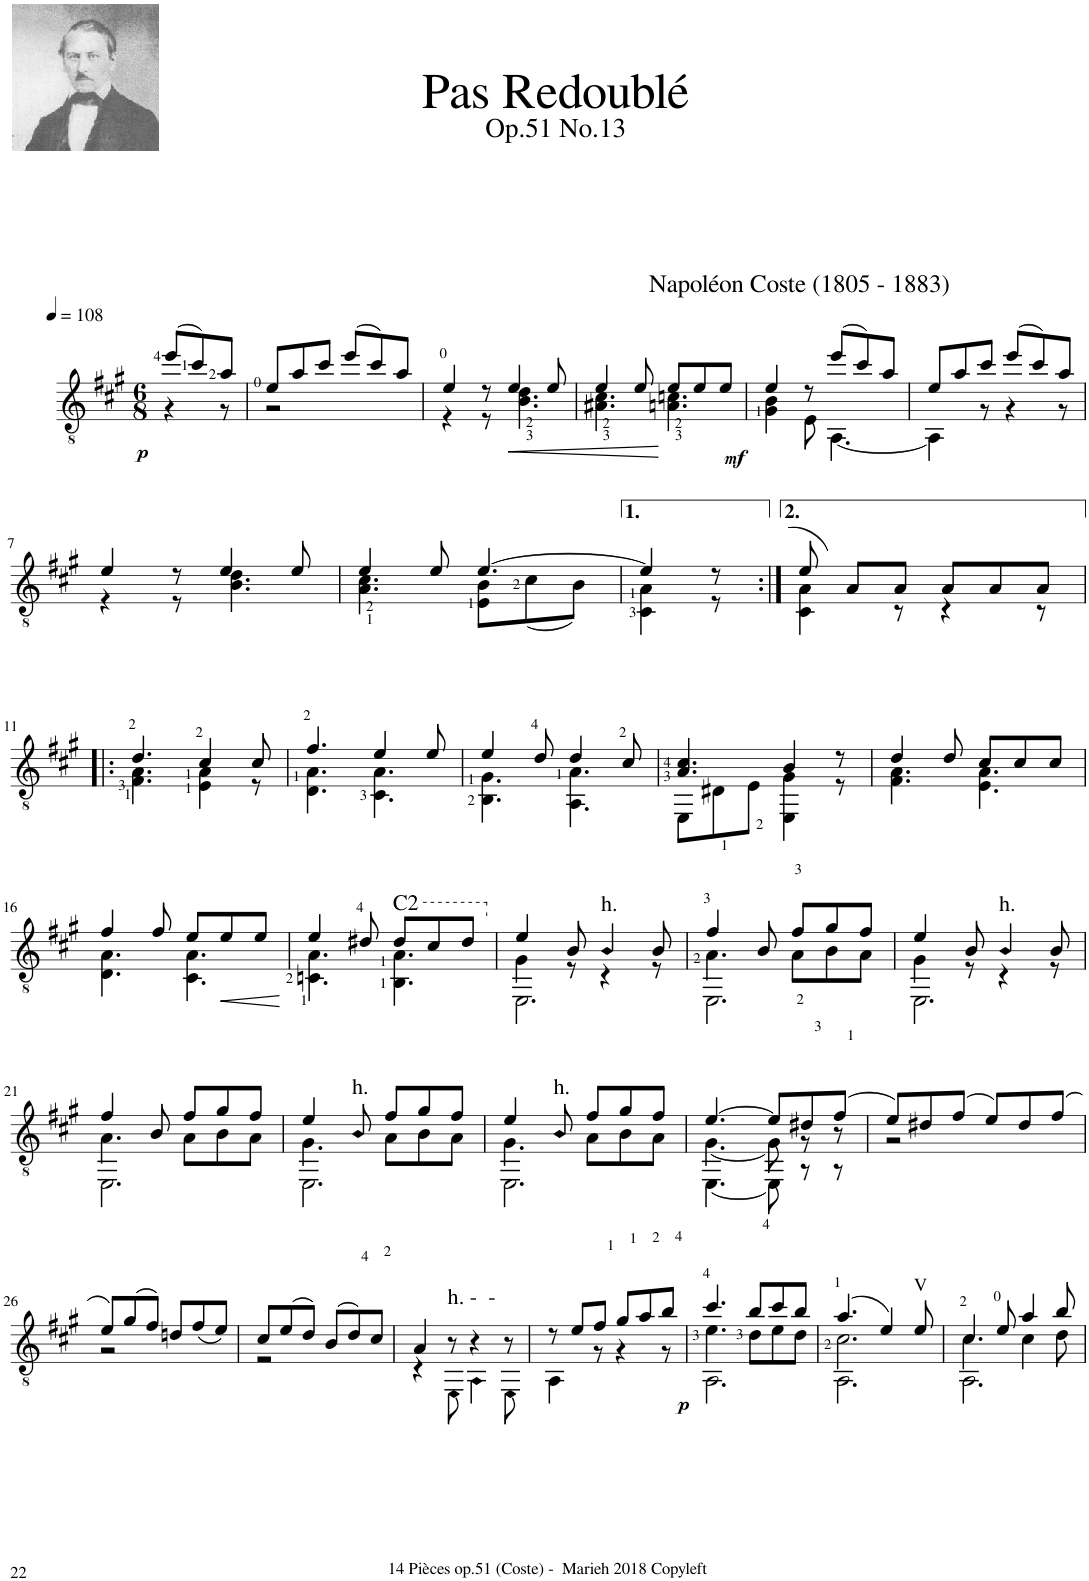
**kern	**dynam
*part1	*part1
*staff1	*staff1
*I"Guitare classique	*
!!LO:PB:g=z
*clefGv2	*
*k[f#c#g#]	*
*M6/8	*
*MM108	*
=1	=1
*^	*
(8ee/L	4r	.
8cc#/)	.	.
8a/J	8r	.
=2	=2	=2
8e/L	2r	.
8a/	.	.
8cc#/J	.	.
(8ee/L	.	.
8cc#/)	4ryy	.
8a/J	.	.
=3	=3	=3
4e/	4r	.
8r	8r	.
!	!	!LO:HP:b
4e/	4.B\ 4.d\	<
8e/	.	.
=4	=4	=4
4e/	4.A#X\ 4.c#\	.
8e/	.	.
8e/L	4.An\ 4.cn\	.
8e/	.	.
8e/J	.	.
=5	=5	=5
4e/	4G#\ 4B\	.
8r	8E\	.
(8ee/L	[4.AA\	.
8cc#/)	.	.
8a/J	.	.
=6	=6	=6
8e/L	4AA\]	.
8a/	.	.
8cc#/J	8r	.
(8ee/L	4r	.
8cc#/)	.	.
8a/J	8r	.
!!LO:LB:g=z	!!
=7	=7	=7
4e/	4r	.
8r	8r	.
4e/	4.B\ 4.d\	.
8e/	.	.
=8	=8	=8
4e/	4.A\ 4.c#\	.
8e/	.	.
[4.e/	8E\ 8B\L	.
.	(8c#\	.
.	8B\J)	.
=9	=9	=9
4e/]	4C#\ 4A\	.
8r	8r	.
=10:|!	=10:|!	=10:|!
(8e/	4C#\ 4A\	.
8A/L)	.	.
8A/J	8r	.
8A/L	4r	.
8A/	.	.
8A/J	8r	.
!!LO:LB:g=z	!!
=11!|:	=11!|:	=11!|:
4.d/	4.F#\ 4.A\	.
4c#/	4E\ 4A\	.
8c#/	8r	.
=12	=12	=12
4.f#/	4.D\ 4.A\	.
4e/	4.C#\ 4.A\	.
8e/	.	.
=13	=13	=13
4e/	4.BB\ 4.G#\	.
8d/	.	.
4d/	4.AA\ 4.A\	.
8c#/	.	.
=14	=14	=14
4.A/ 4.c#/	8EE\L	.
.	8D#X\	.
.	8E\J	.
4B/	4EE\ 4G#\	.
8r	8r	.
=15	=15	=15
4d/	4.F#\ 4.A\	.
8d/	.	.
8c#/L	4.E\ 4.A\	.
8c#/	.	.
8c#/J	.	.
!!LO:LB:g=z	!!
=16	=16	=16
4f#/	4.D\ 4.A\	.
8f#/	.	.
8e/L	4.C#\ 4.A\	.
8e/	.	.
8e/J	.	.
*v	*v	*
.	[
=17	=17
*^	*
4e/	4.Cn\ 4.A\	.
8d#X/	.	.
!LO:TX:a:t=C2	!	!
8d#/L	4.BB\ 4.A\	.
8c#/	.	.
8d#/J	.	.
=18	=18	=18
*	*^	*
4e/	4G#\	2.EE\	.
8B/	8r	.	.
!LO:TX:a:t=h.	!	!	!
4b/	4r	.	.
8B/	8r	.	.
=19	=19	=19	=19
4f#/	4.A\	2.EE\	.
8B/	.	.	.
8f#/L	8A<\L	.	.
8g#/	8B\	.	.
8f#/J	8A\J	.	.
=20	=20	=20	=20
4e/	4G#\	2.EE\	.
8B/	8r	.	.
!LO:TX:a:t=h.	!	!	!
4b/	4r	.	.
8B/	8r	.	.
!!LO:LB:g=z	!!	!!
=21	=21	=21	=21
4f#/	4.A\	2.EE\	.
8B/	.	.	.
8f#/L	8A\L	.	.
8g#/	8B\	.	.
8f#/J	8A\J	.	.
=22	=22	=22	=22
4e/	4.G#\	2.EE\	.
!LO:TX:a:t=h.	!	!	!
8b/	.	.	.
8f#/L	8A\L	.	.
8g#/	8B\	.	.
8f#/J	8A\J	.	.
=23	=23	=23	=23
4e/	4.G#\	2.EE\	.
!LO:TX:a:t=h.	!	!	!
8b/	.	.	.
8f#/L	8A\L	.	.
8g#/	8B\	.	.
8f#/J	8A\J	.	.
=24	=24	=24	=24
[4.e/	[4.G#\	[4.EE\	.
8e/L]	8G#\]	8EE\]	.
8d#X/	8r	8r	.
(8f#/J	8r	8r	.
*	*v	*v	*
=25	=25	=25
8e/L)	2r	.
8d#X/	.	.
(8f#/J	.	.
8e/L)	.	.
8d#/	4ryy	.
(8f#/J	.	.
!!LO:LB:g=z	!!
=26	=26	=26
8e/L)	2r	.
(8g#/	.	.
8f#/J)	.	.
8dn/L	.	.
(8f#/	4ryy	.
8e/J)	.	.
=27	=27	=27
8c#/L	2r	.
(8e/	.	.
8d/J)	.	.
(8B/L	.	.
8d/)	4ryy	.
8c#/J	.	.
=28	=28	=28
4A/	4r	.
!LO:TX:a:t=h. -  -	!	!
8r	8E\	.
4r	4A\	.
8r	8E\	.
=29	=29	=29
8r	4AA\	.
8e/L	.	.
8f#/J	8r	.
8g#/L	4r	.
8a/	.	.
8b/J	8r	.
=30	=30	=30
*	*^	*
4.cc#/	4.e\	2.AA\	.
8b/L	8d\L	.	.
8cc#/	8e\	.	.
8b/J	8d\J	.	.
=31	=31	=31	=31
(4.a/	2.c#\	2.AA\	.
4e/)	.	.	.
!LO:TX:a:t=V	!	!	!
8e/	.	.	.
=32	=32	=32	=32
4c#/	4.c#\	2.AA\	.
8e/	.	.	.
4a/	4c#\	.	.
8b/	8d\	.	.
*v	*v	*v	*
=	=
*-	*-
